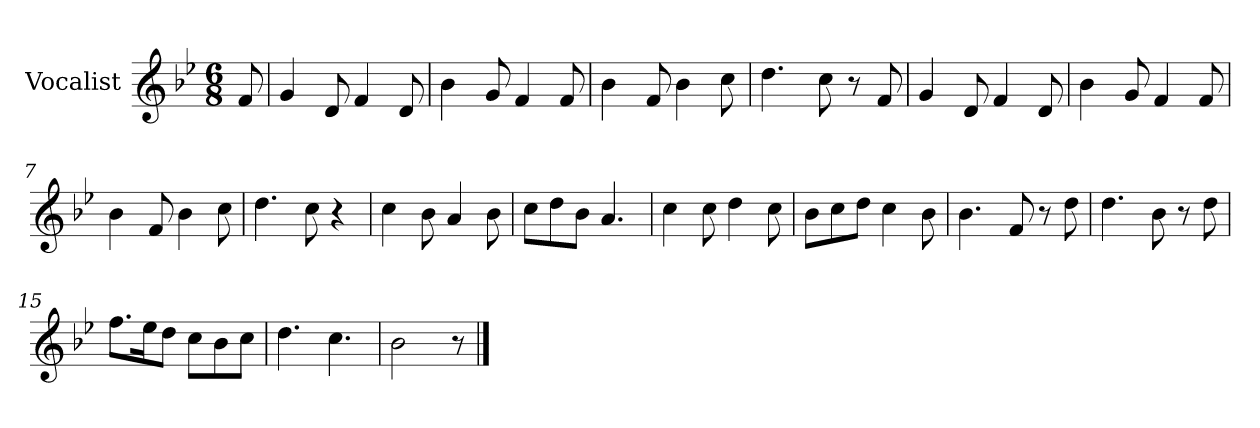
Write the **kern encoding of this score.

**kern
*part1
*staff1
*I"Vocalist
*k[b-e-]
*B-:
*M6/8
=
8f
=1
4g
8d
4f
8d
=2
4b-
8g
4f
8f
=3
4b-
8f
4b-
8cc
=4
4.dd
8cc
8r
8f
=5
4g
8d
4f
8d
=6
4b-
8g
4f
8f
=7
4b-
8f
4b-
8cc
=8
4.dd
8cc
4r
=9
4cc
8b-
4a
8b-
=10
8ccL
8dd
8b-J
4.a
=11
4cc
8cc
4dd
8cc
=12
8b-L
8cc
8ddJ
4cc
8b-
=13
4.b-
8f
8r
8dd
=14
4.dd
8b-
8r
8dd
=15
8.ffL
16ee-K
8ddJ
8ccL
8b-
8ccJ
=16
4.dd
4.cc
=17
2b-
8r
==
*-
